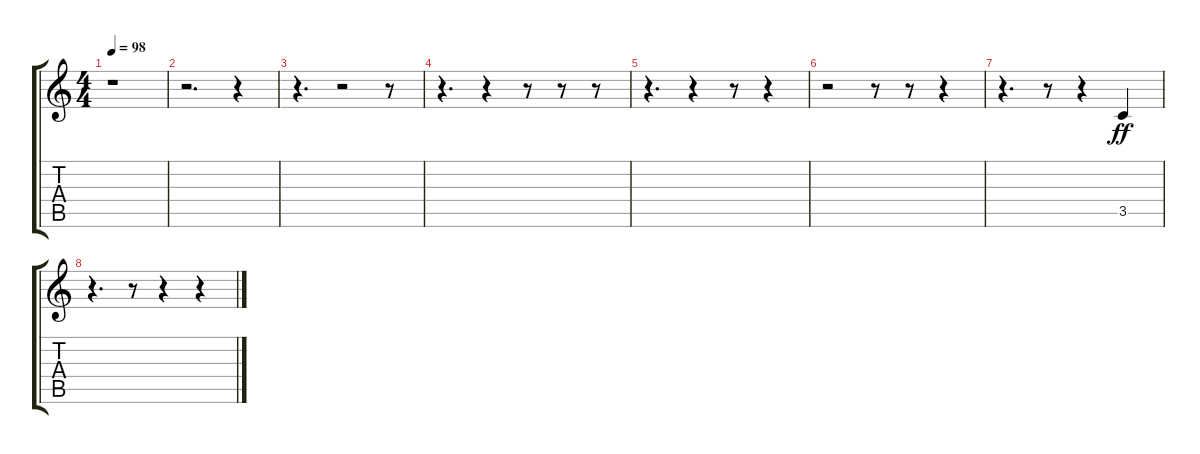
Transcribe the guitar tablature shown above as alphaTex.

\track "" {instrument electricbassfinger}
\staff {score tabs}
\tuning (E4 B3 G3 D3 A2 E2) {hide}
\ts (4 4)
\tempo 98
\clef g2
\ks c
r.1{dy f} |
r.2{d} r.4 |
r.4{d} r.2 r.8 |
r.4{d} r.4 r.8 r.8 r.8 |
r.4{d} r.4 r.8 r.4 |
r.2 r.8 r.8 r.4 |
r.4{d} r.8 r.4 3.5.4{dy ff} |
r.4{d} r.8 r.4 r.4
